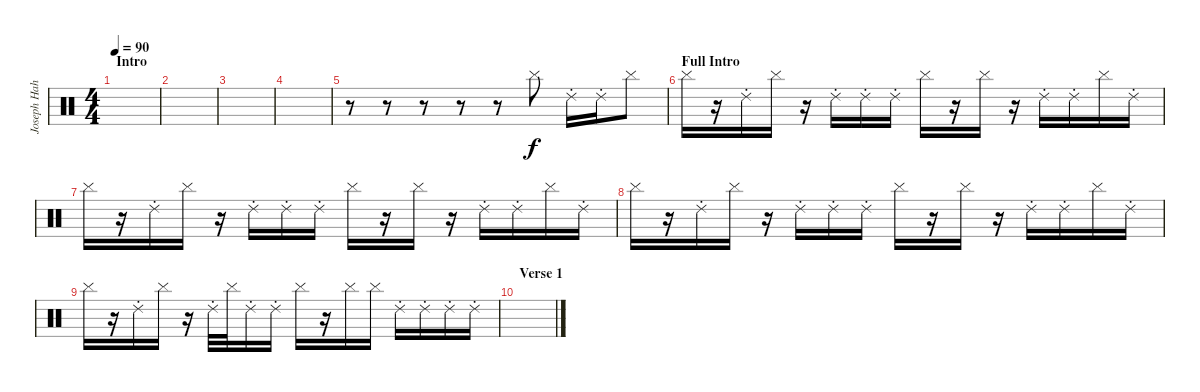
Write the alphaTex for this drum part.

\track ("Joseph Hahn (Sampler 2)" "Joseph Hah") {instrument percussion}
\staff {score}
\articulation defaults
\ts (4 4)
\section ("" "Intro")
\tempo 90
\clef neutral
\ks c
|
|
|
|
r.8 r.8 r.8 r.8 r.8 "Cymbal (hit)".8 "Ride (choke) 2".16 "Ride (choke) 2".16 "Cymbal (hit)".8 |
\section ("" "Full Intro")
"Cymbal (hit)".16 r.16 "Ride (choke) 2".16 "Cymbal (hit)".16 r.16 "Ride (choke) 2".16 "Ride (choke) 2".16 "Ride (choke) 2".16 "Cymbal (hit)".16 r.16 "Cymbal (hit)".16 r.16 "Ride (choke) 2".16 "Ride (choke) 2".16 "Cymbal (hit)".16 "Ride (choke) 2".16 |
"Cymbal (hit)".16 r.16 "Ride (choke) 2".16 "Cymbal (hit)".16 r.16 "Ride (choke) 2".16 "Ride (choke) 2".16 "Ride (choke) 2".16 "Cymbal (hit)".16 r.16 "Cymbal (hit)".16 r.16 "Ride (choke) 2".16 "Ride (choke) 2".16 "Cymbal (hit)".16 "Ride (choke) 2".16 |
"Cymbal (hit)".16 r.16 "Ride (choke) 2".16 "Cymbal (hit)".16 r.16 "Ride (choke) 2".16 "Ride (choke) 2".16 "Ride (choke) 2".16 "Cymbal (hit)".16 r.16 "Cymbal (hit)".16 r.16 "Ride (choke) 2".16 "Ride (choke) 2".16 "Cymbal (hit)".16 "Ride (choke) 2".16 |
"Cymbal (hit)".16 r.16 "Ride (choke) 2".16 "Cymbal (hit)".16 r.16 "Ride (choke) 2".32 "Cymbal (hit)".32 "Ride (choke) 2".16 "Ride (choke) 2".16 "Cymbal (hit)".16 r.16 "Cymbal (hit)".16 "Cymbal (hit)".16 "Ride (choke) 2".16 "Ride (choke) 2".16 "Ride (choke) 2".16 "Ride (choke) 2".16 |
\section ("" "Verse 1")
